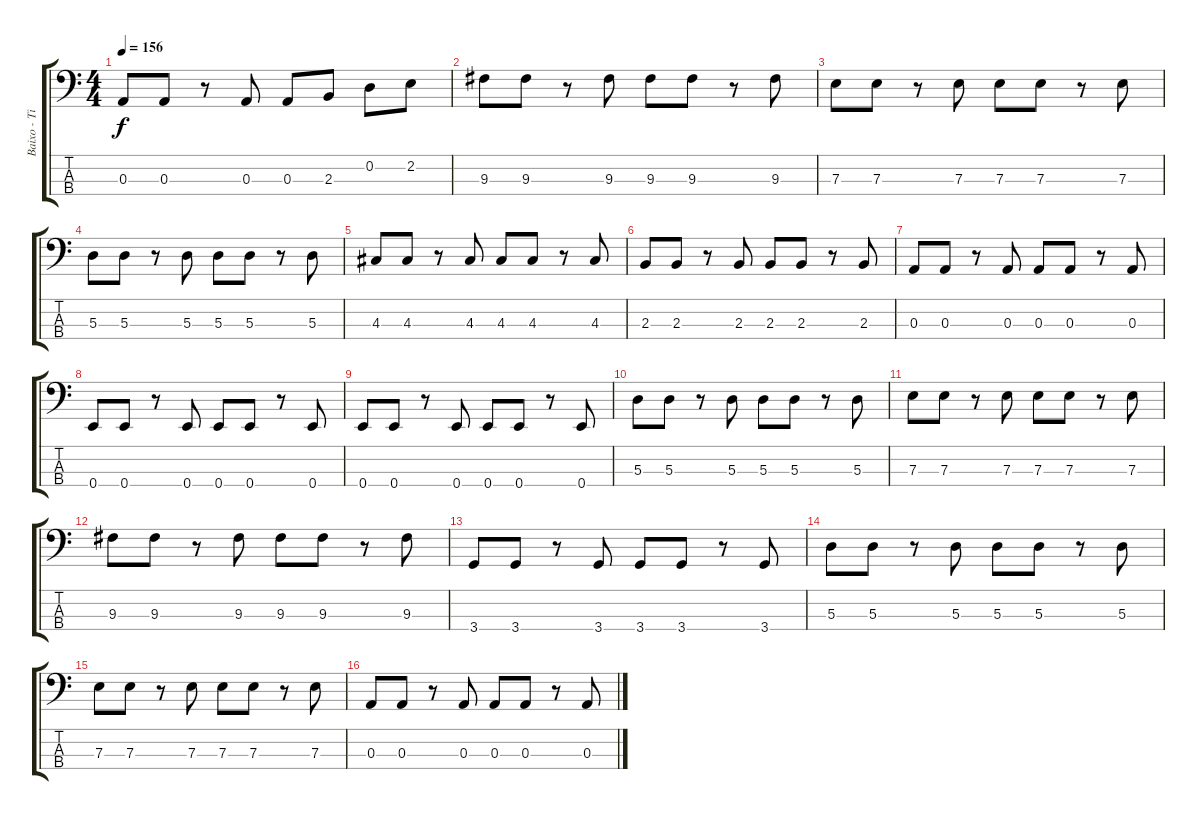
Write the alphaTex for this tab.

\track ("Baixo - Tim" "Baixo - Ti") {instrument electricbassfinger}
\staff {score tabs}
\tuning (G2 D2 A1 E1) {hide}
\ts (4 4)
\tempo 156
\clef f4
\ks c
0.3.8{dy f} 0.3.8 r.8 0.3.8 0.3.8 2.3.8 0.2.8 2.2.8 |
9.3.8 9.3.8 r.8 9.3.8 9.3.8 9.3.8 r.8 9.3.8 |
7.3.8 7.3.8 r.8 7.3.8 7.3.8 7.3.8 r.8 7.3.8 |
5.3.8 5.3.8 r.8 5.3.8 5.3.8 5.3.8 r.8 5.3.8 |
4.3.8 4.3.8 r.8 4.3.8 4.3.8 4.3.8 r.8 4.3.8 |
2.3.8 2.3.8 r.8 2.3.8 2.3.8 2.3.8 r.8 2.3.8 |
0.3.8 0.3.8 r.8 0.3.8 0.3.8 0.3.8 r.8 0.3.8 |
0.4.8 0.4.8 r.8 0.4.8 0.4.8 0.4.8 r.8 0.4.8 |
0.4.8 0.4.8 r.8 0.4.8 0.4.8 0.4.8 r.8 0.4.8 |
5.3.8 5.3.8 r.8 5.3.8 5.3.8 5.3.8 r.8 5.3.8 |
7.3.8 7.3.8 r.8 7.3.8 7.3.8 7.3.8 r.8 7.3.8 |
9.3.8 9.3.8 r.8 9.3.8 9.3.8 9.3.8 r.8 9.3.8 |
3.4.8 3.4.8 r.8 3.4.8 3.4.8 3.4.8 r.8 3.4.8 |
5.3.8 5.3.8 r.8 5.3.8 5.3.8 5.3.8 r.8 5.3.8 |
7.3.8 7.3.8 r.8 7.3.8 7.3.8 7.3.8 r.8 7.3.8 |
0.3.8 0.3.8 r.8 0.3.8 0.3.8 0.3.8 r.8 0.3.8
